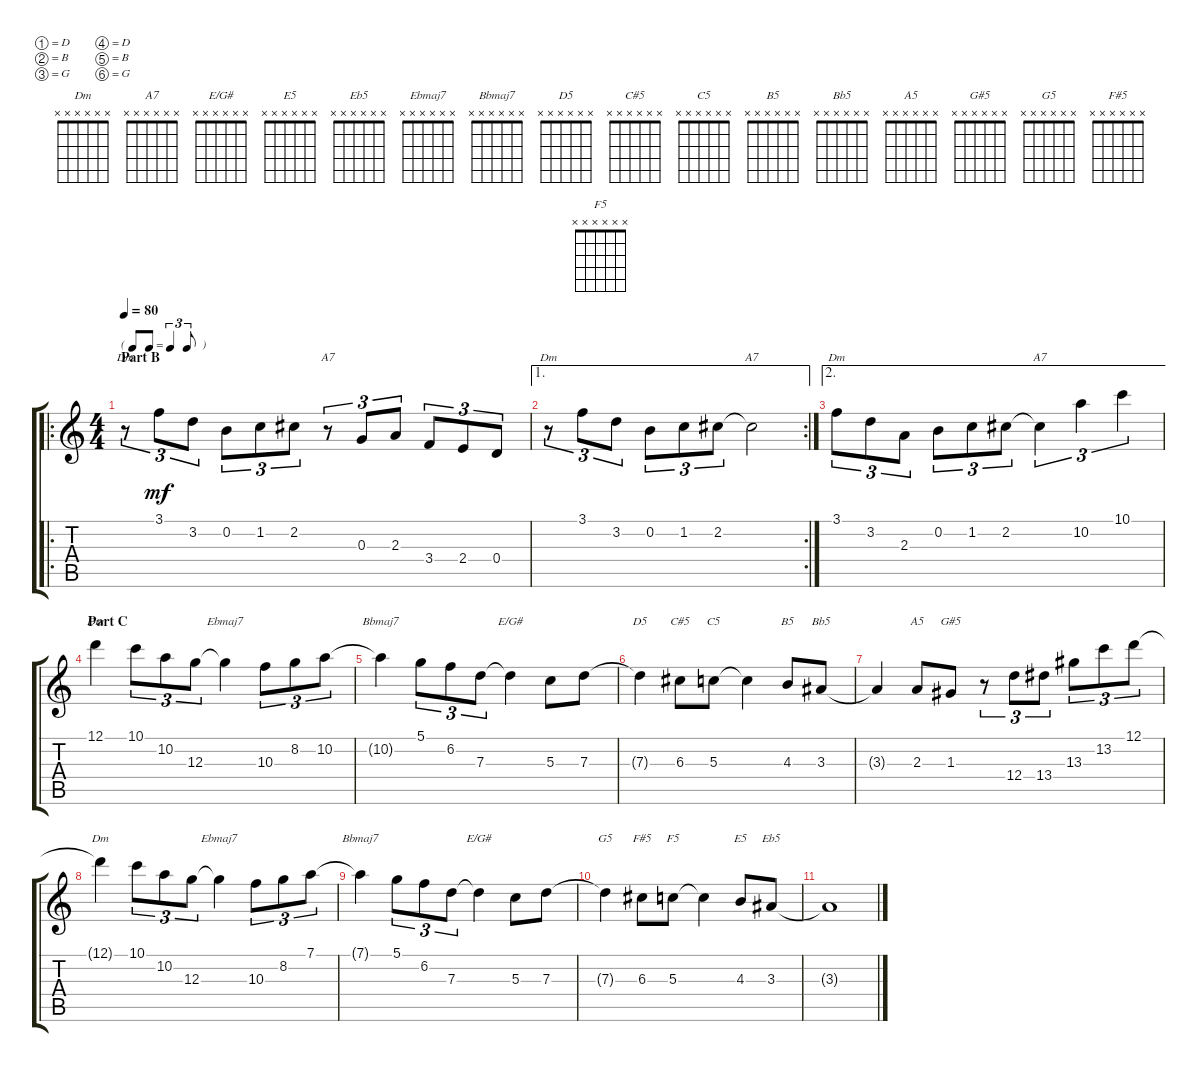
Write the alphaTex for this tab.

\defaultSystemsLayout 4
\bracketExtendMode groupsimilarinstruments
\singleTrackTrackNamePolicy hidden
\multiTrackTrackNamePolicy hidden
\otherSystemsTrackNameOrientation horizontal
\track ("Steel Guitar" "S-Gt") {instrument acousticguitarsteel}
\staff {score tabs}
\tuning (D4 B3 G3 D3 B2 G2)
\chord ("Dm" x x x x x x)
\chord ("A7" x x x x x x)
\chord ("E/G#" x x x x x x)
\chord ("E5" x x x x x x)
\chord ("Eb5" x x x x x x)
\chord ("Ebmaj7" x x x x x x)
\chord ("Bbmaj7" x x x x x x)
\chord ("D5" x x x x x x)
\chord ("C#5" x x x x x x)
\chord ("C5" x x x x x x)
\chord ("B5" x x x x x x)
\chord ("Bb5" x x x x x x)
\chord ("A5" x x x x x x)
\chord ("G#5" x x x x x x)
\chord ("G5" x x x x x x)
\chord ("F#5" x x x x x x)
\chord ("F5" x x x x x x)
\ro
\ts (4 4)
\tf triplet8th
\section ("" "Part B")
\tempo 80
\clef g2
\ks c
r.8{tu (3 2) ch "Dm" dy mf} 3.1.8{tu (3 2)} 3.2.8{tu (3 2)} 0.2.8{tu (3 2)} 1.2.8{tu (3 2)} 2.2.8{tu (3 2)} r.8{tu (3 2) ch "A7"} 0.3.8{tu (3 2)} 2.3.8{tu (3 2)} 3.4.8{tu (3 2)} 2.4.8{tu (3 2)} 0.4.8{tu (3 2)} |
\ae 1
\rc 2
r.8{tu (3 2) ch "Dm"} 3.1.8{tu (3 2)} 3.2.8{tu (3 2)} 0.2.8{tu (3 2)} 1.2.8{tu (3 2)} 2.2.8{tu (3 2)} 2.2{t}.2{ch "A7"} |
\ae 2
3.1.8{tu (3 2) ch "Dm"} 3.2.8{tu (3 2)} 2.3.8{tu (3 2)} 0.2.8{tu (3 2)} 1.2.8{tu (3 2)} 2.2.8{tu (3 2)} 2.2{t}.4{tu (3 2) ch "A7"} 10.2.4{tu (3 2)} 10.1.4{tu (3 2)} |
\section ("" "Part C")
12.1.4{ch "Dm"} 10.1.8{tu (3 2)} 10.2.8{tu (3 2)} 12.3.8{tu (3 2)} 12.3{t}.4{ch "Ebmaj7"} 10.3.8{tu (3 2)} 8.2.8{tu (3 2)} 10.2.8{tu (3 2)} |
10.2{t}.4{ch "Bbmaj7"} 5.1.8{tu (3 2)} 6.2.8{tu (3 2)} 7.3.8{tu (3 2)} 7.3{t}.4{ch "E/G#"} 5.3.8 7.3.8 |
7.3{t}.4{ch "D5"} 6.3.8{ch "C#5"} 5.3.8{ch "C5"} 5.3{t}.4 4.3.8{ch "B5"} 3.3.8{ch "Bb5"} |
3.3{t}.4 2.3.8{ch "A5"} 1.3.8{ch "G#5"} r.8{tu (3 2)} 12.4.8{tu (3 2)} 13.4.8{tu (3 2)} 13.3.8{tu (3 2)} 13.2.8{tu (3 2)} 12.1.8{tu (3 2)} |
12.1{t}.4{ch "Dm"} 10.1.8{tu (3 2)} 10.2.8{tu (3 2)} 12.3.8{tu (3 2)} 12.3{t}.4{ch "Ebmaj7"} 10.3.8{tu (3 2)} 8.2.8{tu (3 2)} 7.1.8{tu (3 2)} |
7.1{t}.4{ch "Bbmaj7"} 5.1.8{tu (3 2)} 6.2.8{tu (3 2)} 7.3.8{tu (3 2)} 7.3{t}.4{ch "E/G#"} 5.3.8 7.3.8 |
7.3{t}.4{ch "G5"} 6.3.8{ch "F#5"} 5.3.8{ch "F5"} 5.3{t}.4 4.3.8{ch "E5"} 3.3.8{ch "Eb5"} |
3.3{t}.1
